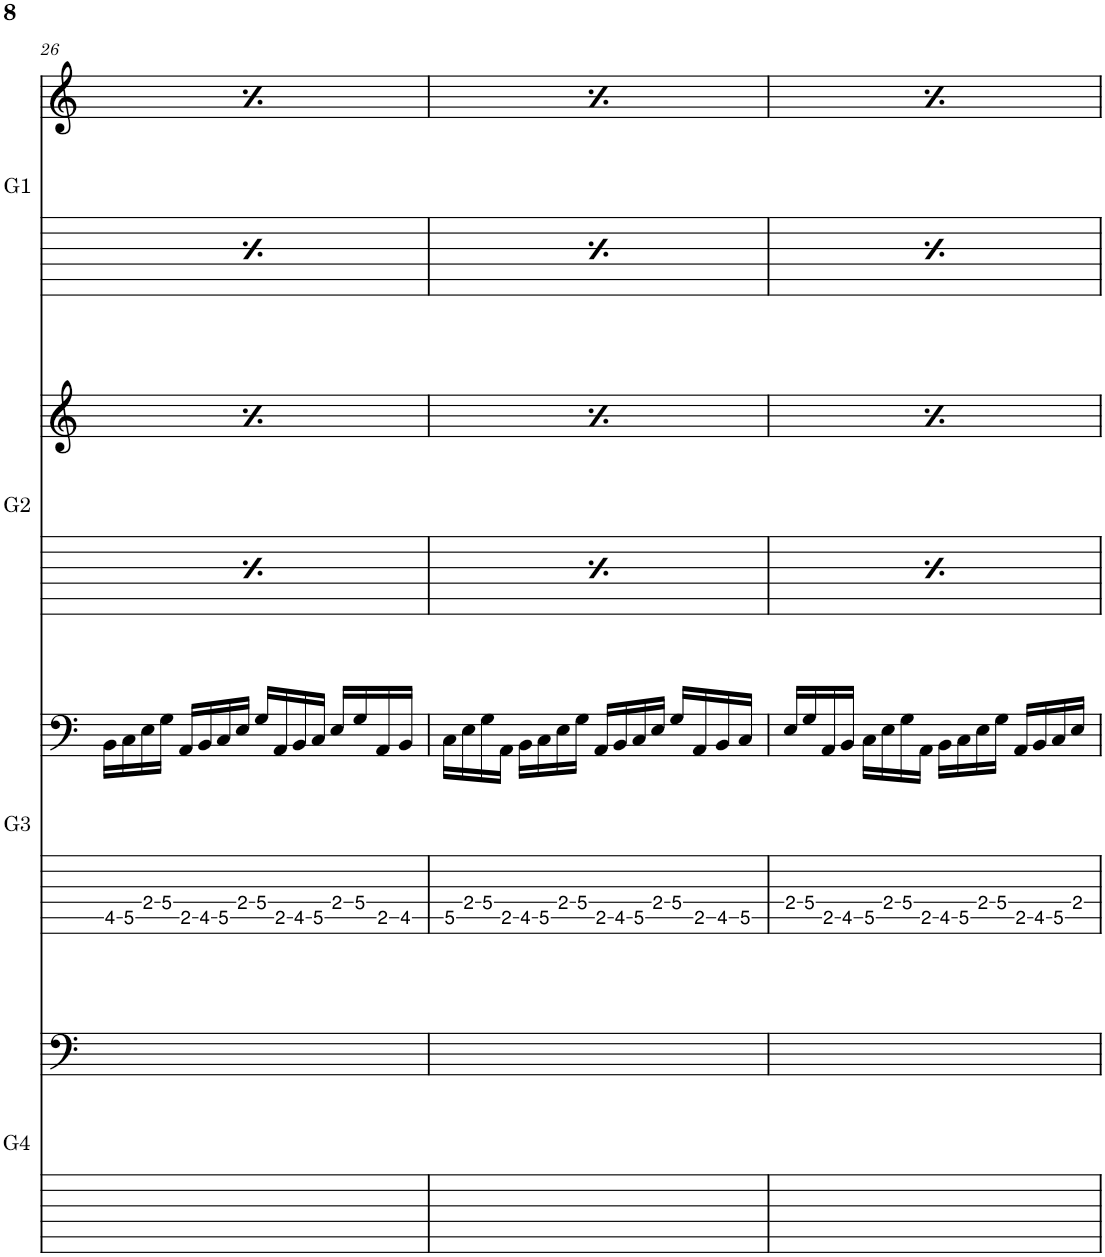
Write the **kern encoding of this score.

**kern	**kern	**kern	**kern	**kern	**kern	**kern	**kern
*part4	*part4	*part3	*part3	*part2	*part2	*part1	*part1
*staff8	*staff7	*staff6	*staff5	*staff4	*staff3	*staff2	*staff1
*I"G4	*	*I"G3	*	*I"G2	*	*I"G1	*
*I'G4	*	*I'G3	*	*I'G2	*	*I'G1	*
!!LO:PB:g=z
*clefF4	*clefF4	*clefF4	*clefF4	*	*clefG2	*	*clefG2
*k[]	*k[]	*k[]	*k[]	*k[]	*k[]	*k[]	*k[]
*M4/4	*M4/4	*M4/4	*M4/4	*M4/4	*M4/4	*M4/4	*M4/4
!!LO:REH:place=s1:a:B:cj:fs=14:t=D
=26	=26	=26	=26	=26	=26	=26	=26
!	!	!	!	!	!	!	!LO:TX:a:t=A Minor
2.EE_	2.EE_	16BBLL	16BB\LL	16eeLL	16ee/LL	16ccLL	16cc/LL
.	.	16CJ	16C\	16gJ	16g/	16eJ	16e/
.	.	16EL	16E\	16cL	16c/	16AL	16A/
.	.	16GJJ	16G\JJ	16ddJJ	16dd/JJ	16aJJ	16a/JJ
.	.	16AALL	16AA/LL	16gLL	16g/LL	16eLL	16e/LL
.	.	16BBJ	16BB/	16cJ	16c/	16AJ	16A/
.	.	16CL	16C/	16eeL	16ee/	16ccL	16cc/
.	.	16EJJ	16E/JJ	16gJJ	16g/JJ	16eJJ	16e/JJ
.	.	16GLL	16G/LL	16cLL	16c/LL	16ALL	16A/LL
.	.	16AAJ	16AA/	16eeJ	16ee/	16ccJ	16cc/
.	.	16BBL	16BB/	16ggL	16gg/	16ddL	16dd/
.	.	16CJJ	16C/JJ	16eeJJ	16ee/JJ	16ccJJ	16cc/JJ
16EELL]	16EELL]	16ELL	16E/LL	16ddLL	16dd\LL	16aLL	16a/LL
16CCJ	16CC	16GJ	16G/	16eeJ	16ee\	16ccJ	16cc/
16DDL	16DD	16AAL	16AA/	16ddL	16dd\	16aL	16a/
[16EEJJ	[16EEJJ	16BBJJ	16BB/JJ	16gJJ	16g\JJ	16eJJ	16e/JJ
!!LO:REH:place=s1:a:B:cj:fs=14:t=D
=27	=27	=27	=27	=27	=27	=27	=27
!	!	!	!	!	!	!	!LO:TX:a:t=A Minor
2.EE_	2.EE_	16CLL	16C\LL	16eeLL	16ee/LL	16ccLL	16cc/LL
.	.	16EJ	16E\	16gJ	16g/	16eJ	16e/
.	.	16GL	16G\	16cL	16c/	16AL	16A/
.	.	16AAJJ	16AA\JJ	16ddJJ	16dd/JJ	16aJJ	16a/JJ
.	.	16BBLL	16BB\LL	16gLL	16g/LL	16eLL	16e/LL
.	.	16CJ	16C\	16cJ	16c/	16AJ	16A/
.	.	16EL	16E\	16eeL	16ee/	16ccL	16cc/
.	.	16GJJ	16G\JJ	16gJJ	16g/JJ	16eJJ	16e/JJ
.	.	16AALL	16AA/LL	16cLL	16c/LL	16ALL	16A/LL
.	.	16BBJ	16BB/	16eeJ	16ee/	16ccJ	16cc/
.	.	16CL	16C/	16ggL	16gg/	16ddL	16dd/
.	.	16EJJ	16E/JJ	16eeJJ	16ee/JJ	16ccJJ	16cc/JJ
16EELL]	16EELL]	16GLL	16G/LL	16ddLL	16dd\LL	16aLL	16a/LL
16CCJ	16CC	16AAJ	16AA/	16eeJ	16ee\	16ccJ	16cc/
16DDL	16DD	16BBL	16BB/	16ddL	16dd\	16aL	16a/
[16EEJJ	[16EEJJ	16CJJ	16C/JJ	16gJJ	16g\JJ	16eJJ	16e/JJ
!!LO:REH:place=s1:a:B:cj:fs=14:t=D
=28	=28	=28	=28	=28	=28	=28	=28
!	!	!	!	!	!	!	!LO:TX:a:t=A Minor
1EE]	1EE]	16ELL	16E/LL	16eeLL	16ee/LL	16ccLL	16cc/LL
.	.	16GJ	16G/	16gJ	16g/	16eJ	16e/
.	.	16AAL	16AA/	16cL	16c/	16AL	16A/
.	.	16BBJJ	16BB/JJ	16ddJJ	16dd/JJ	16aJJ	16a/JJ
.	.	16CLL	16C\LL	16gLL	16g/LL	16eLL	16e/LL
.	.	16EJ	16E\	16cJ	16c/	16AJ	16A/
.	.	16GL	16G\	16eeL	16ee/	16ccL	16cc/
.	.	16AAJJ	16AA\JJ	16gJJ	16g/JJ	16eJJ	16e/JJ
.	.	16BBLL	16BB\LL	16cLL	16c/LL	16ALL	16A/LL
.	.	16CJ	16C\	16eeJ	16ee/	16ccJ	16cc/
.	.	16EL	16E\	16ggL	16gg/	16ddL	16dd/
.	.	16GJJ	16G\JJ	16eeJJ	16ee/JJ	16ccJJ	16cc/JJ
.	.	16AALL	16AA/LL	16ddLL	16dd\LL	16aLL	16a/LL
.	.	16BBJ	16BB/	16eeJ	16ee\	16ccJ	16cc/
.	.	16CL	16C/	16ddL	16dd\	16aL	16a/
.	.	16EJJ	16E/JJ	16gJJ	16g\JJ	16eJJ	16e/JJ
=	=	=	=	=	=	=	=
*-	*-	*-	*-	*-	*-	*-	*-
